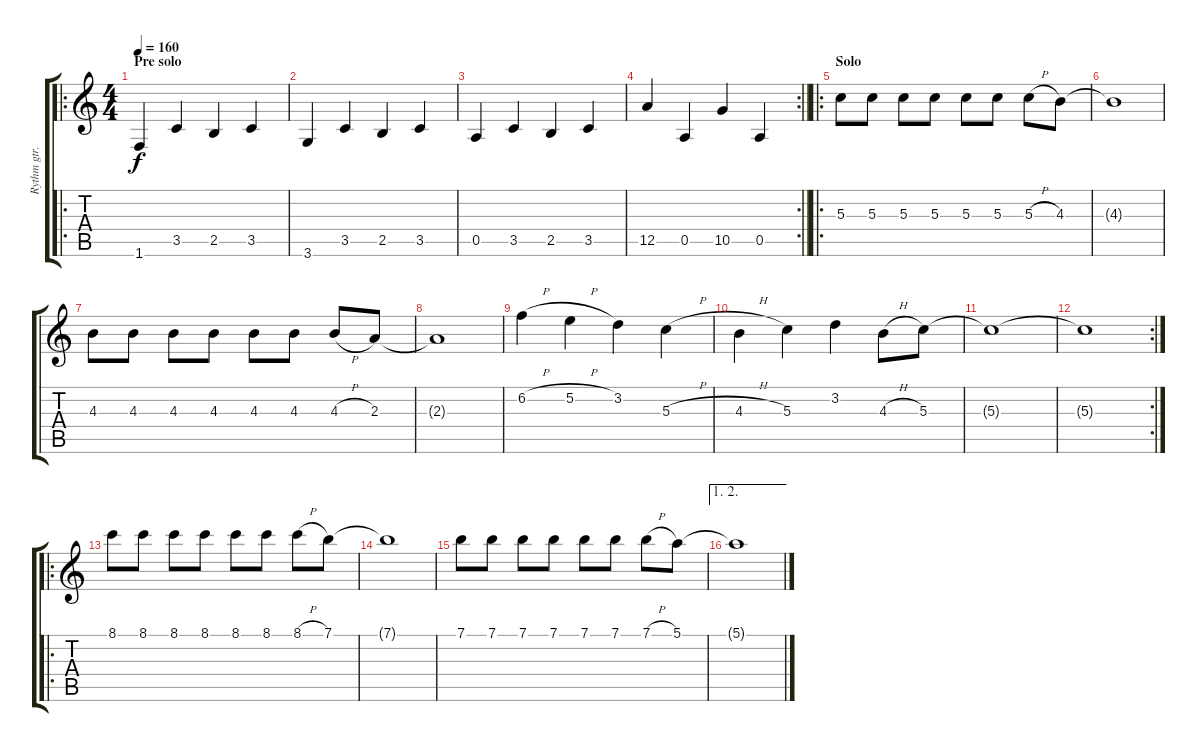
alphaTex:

\track ("Rythm gtr." "Rythm gtr.") {instrument acousticguitarsteel}
\staff {score tabs}
\tuning (E4 B3 G3 D3 A2 E2) {hide}
\ro
\ts (4 4)
\section ("" "Pre solo")
\tempo 160
\clef g2
\ks c
1.6.4{dy f} 3.5.4 2.5.4 3.5.4 |
3.6.4 3.5.4 2.5.4 3.5.4 |
0.5.4 3.5.4 2.5.4 3.5.4 |
\rc 2
\barLineRight lightlight
12.5.4 0.5.4 10.5.4 0.5.4 |
\ro
\section ("" "Solo")
5.3.8 5.3.8 5.3.8 5.3.8 5.3.8 5.3.8 5.3{h}.8 4.3.8 |
4.3{t}.1 |
4.3.8 4.3.8 4.3.8 4.3.8 4.3.8 4.3.8 4.3{h}.8 2.3.8 |
2.3{t}.1 |
6.2{h}.4 5.2{h}.4 3.2.4 5.3{h}.4 |
4.3{h}.4 5.3.4 3.2.4 4.3{h}.8 5.3.8 |
5.3{t}.1 |
\rc 2
5.3{t}.1 |
\ro
8.1.8 8.1.8 8.1.8 8.1.8 8.1.8 8.1.8 8.1{h}.8 7.1.8 |
7.1{t}.1 |
7.1.8 7.1.8 7.1.8 7.1.8 7.1.8 7.1.8 7.1{h}.8 5.1.8 |
\ae (1 2)
5.1{t}.1
